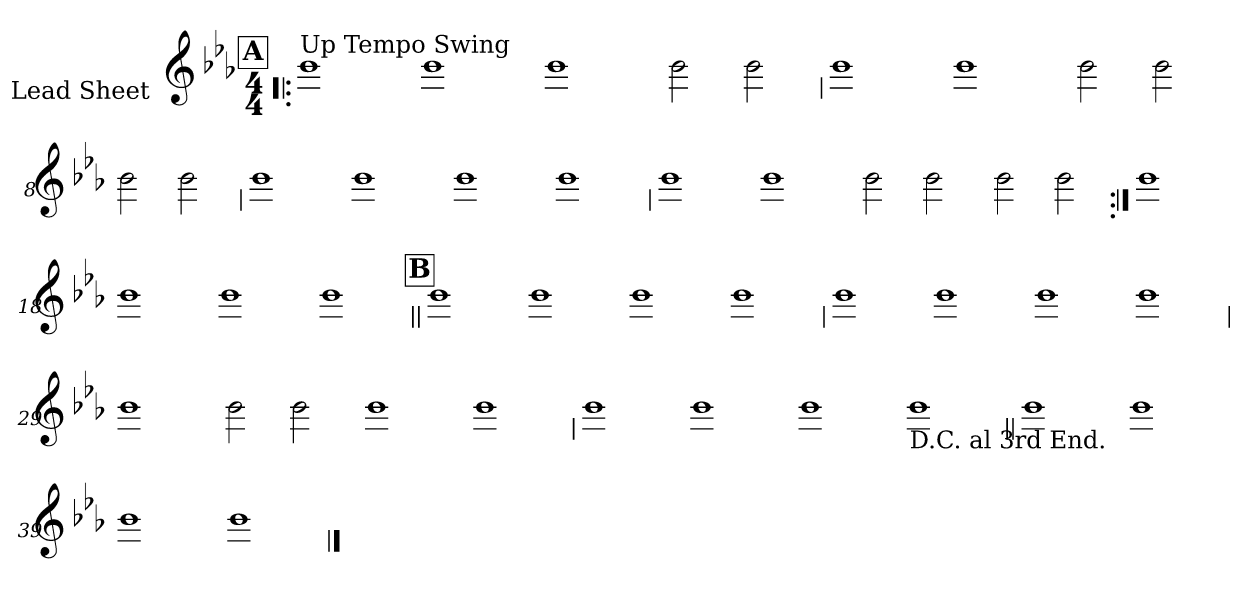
**kern
*part1
*staff1
*I"Lead Sheet
*stria0
*clefG2
*k[b-e-a-]
*E-:
*M4/4
!!LO:REH:place=s1:a:t=A
=1!|:
!LO:TX:a:t=Up Tempo Swing
1b-
=2-
1b-
=3-
1b-
=4-
2b-
2b-
!!LO:LB:g=z
=5
1b-
=6-
1b-
=7-
2b-
2b-
=8-
2b-
2b-
!!LO:LB:g=z
=9
1b-
=10-
1b-
=11-
1b-
=12-
1b-
!!LO:LB:g=z
=13
1b-
=14-
1b-
=15-
2b-
2b-
=16-
2b-
2b-
!!LO:LB:g=z
=17:|!
1b-
=18-
1b-
=19-
1b-
=20-
1b-
!!LO:LB:g=z
!!LO:REH:place=s1:a:t=B
=21||
1b-
=22-
1b-
=23-
1b-
=24-
1b-
!!LO:LB:g=z
=25
1b-
=26-
1b-
=27-
1b-
=28-
1b-
!!LO:LB:g=z
=29
1b-
=30-
2b-
2b-
=31-
1b-
=32-
1b-
!!LO:LB:g=z
=33
1b-
=34-
1b-
=35-
1b-
=36-
!LO:TX:b:t=D.C. al 3rd End.
1b-
!!LO:LB:g=z
=37||
1b-
=38-
1b-
=39-
1b-
=40-
1b-
==
*-
